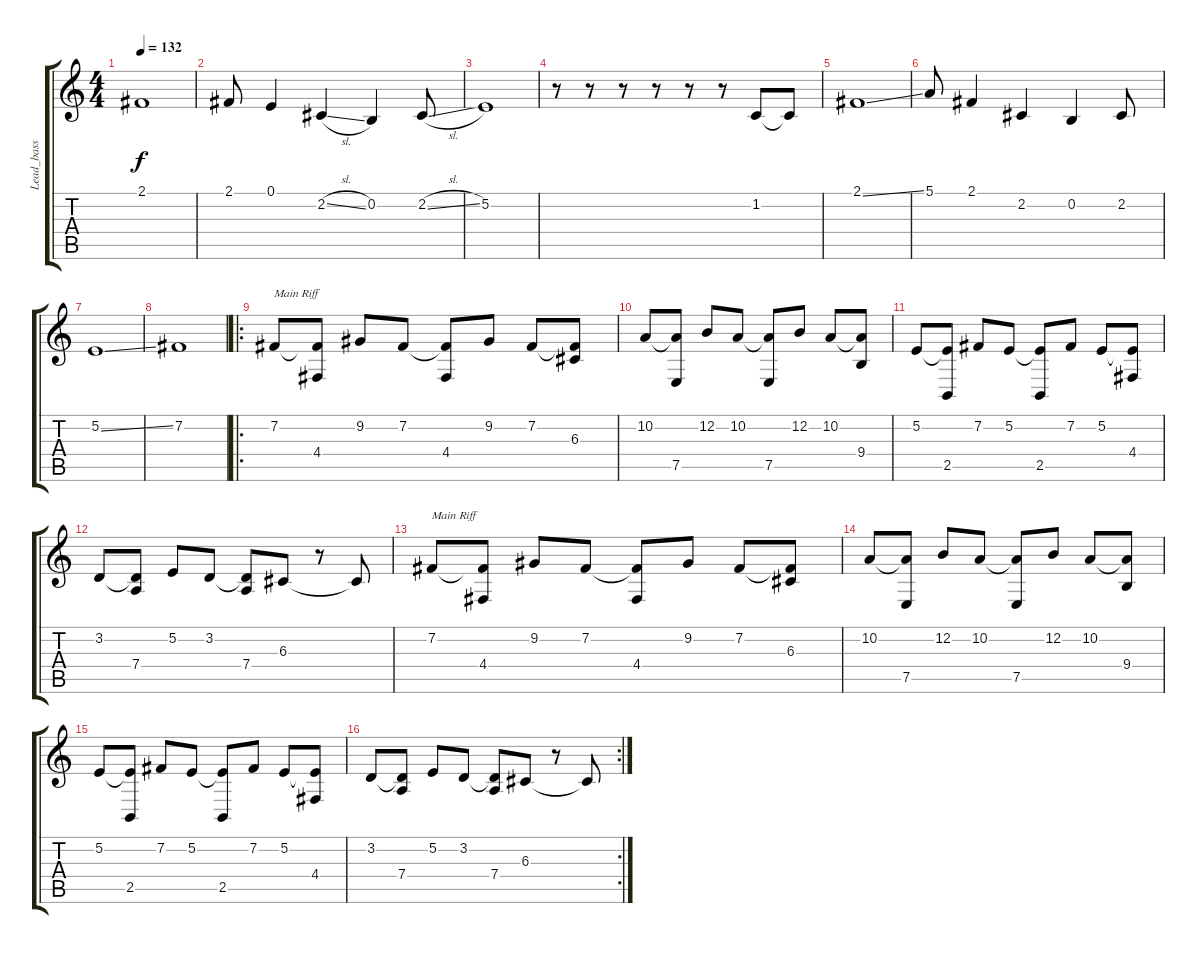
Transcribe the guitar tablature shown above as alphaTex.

\track ("Lead_bass" "Lead_bass") {instrument lead8bassandlead}
\staff {score tabs}
\tuning (E4 B3 G3 D3 A2 D2) {hide}
\ts (4 4)
\tempo 132
\clef g2
\ks c
2.1.1{dy f} |
2.1.8 0.1.4 2.2{sl}.4 0.2.4 2.2{sl}.8 |
5.2.1 |
r.8 r.8 r.8 r.8 r.8 r.8 1.2.8 1.2{t}.8 |
2.1{ss}.1 |
5.1.8 2.1.4 2.2.4 0.2.4 2.2.8 |
5.2{ss}.1 |
7.2.1 |
\ro
7.2.8{txt "Main Riff"} (7.2{t} 4.4).8 9.2.8 7.2.8 (7.2{t} 4.4).8 9.2.8 7.2.8 (7.2{t} 6.3).8 |
10.2.8 (10.2{t} 7.5).8 12.2.8 10.2.8 (10.2{t} 7.5).8 12.2.8 10.2.8 (10.2{t} 9.4).8 |
5.2.8 (5.2{t} 2.5).8 7.2.8 5.2.8 (5.2{t} 2.5).8 7.2.8 5.2.8 (5.2{t} 4.4).8 |
3.2.8 (3.2{t} 7.4).8 5.2.8 3.2.8 (3.2{t} 7.4).8 6.3.8 r.8 6.3{t}.8 |
7.2.8{txt "Main Riff"} (7.2{t} 4.4).8 9.2.8 7.2.8 (7.2{t} 4.4).8 9.2.8 7.2.8 (7.2{t} 6.3).8 |
10.2.8 (10.2{t} 7.5).8 12.2.8 10.2.8 (10.2{t} 7.5).8 12.2.8 10.2.8 (10.2{t} 9.4).8 |
5.2.8 (5.2{t} 2.5).8 7.2.8 5.2.8 (5.2{t} 2.5).8 7.2.8 5.2.8 (5.2{t} 4.4).8 |
\rc 2
3.2.8 (3.2{t} 7.4).8 5.2.8 3.2.8 (3.2{t} 7.4).8 6.3.8 r.8 6.3{t}.8
